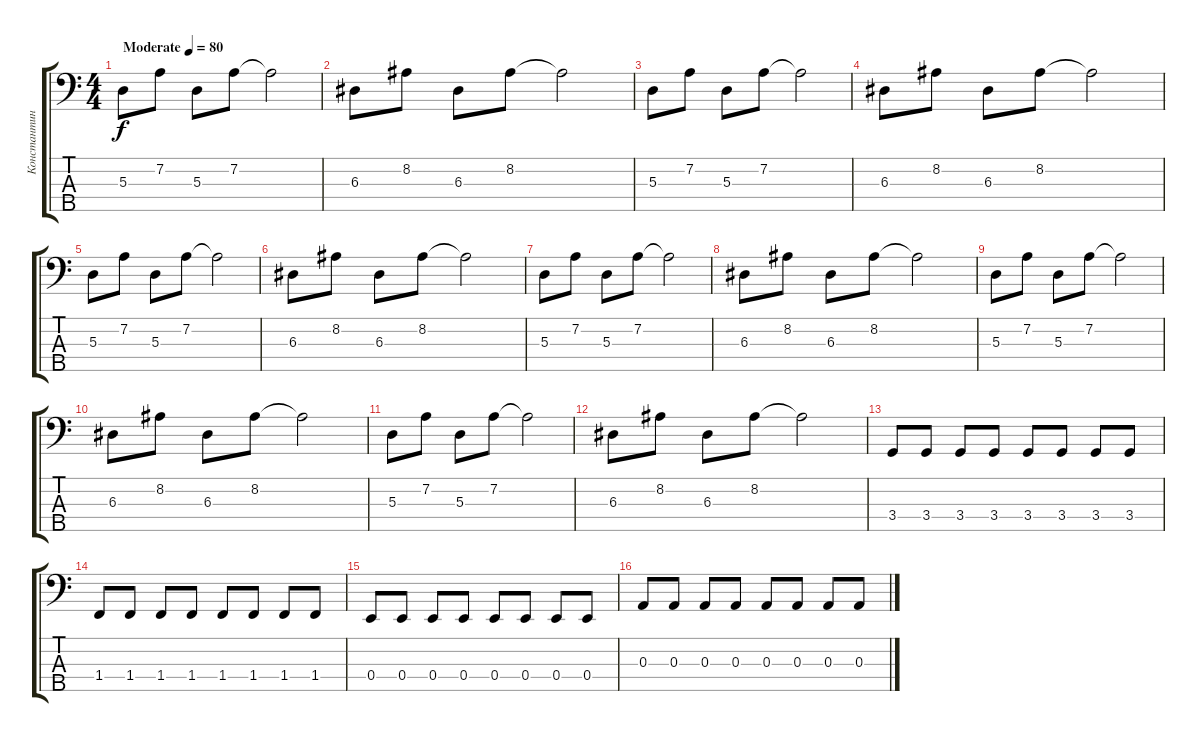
\track ("Константин Бекрев" "Константин") {instrument electricbasspick}
\staff {score tabs}
\tuning (G2 D2 A1 E1 B0) {hide}
\ts (4 4)
\tempo (80 "Moderate")
\clef f4
\ks c
5.3.8{dy f instrument electricbasspick} 7.2.8 5.3.8 7.2.8 7.2{t}.2 |
6.3.8 8.2.8 6.3.8 8.2.8 8.2{t}.2 |
5.3.8 7.2.8 5.3.8 7.2.8 7.2{t}.2 |
6.3.8 8.2.8 6.3.8 8.2.8 8.2{t}.2 |
5.3.8 7.2.8 5.3.8 7.2.8 7.2{t}.2 |
6.3.8 8.2.8 6.3.8 8.2.8 8.2{t}.2 |
5.3.8 7.2.8 5.3.8 7.2.8 7.2{t}.2 |
6.3.8 8.2.8 6.3.8 8.2.8 8.2{t}.2 |
5.3.8 7.2.8 5.3.8 7.2.8 7.2{t}.2 |
6.3.8 8.2.8 6.3.8 8.2.8 8.2{t}.2 |
5.3.8 7.2.8 5.3.8 7.2.8 7.2{t}.2 |
6.3.8 8.2.8 6.3.8 8.2.8 8.2{t}.2 |
3.4.8 3.4.8 3.4.8 3.4.8 3.4.8 3.4.8 3.4.8 3.4.8 |
1.4.8 1.4.8 1.4.8 1.4.8 1.4.8 1.4.8 1.4.8 1.4.8 |
0.4.8 0.4.8 0.4.8 0.4.8 0.4.8 0.4.8 0.4.8 0.4.8 |
0.3.8 0.3.8 0.3.8 0.3.8 0.3.8 0.3.8 0.3.8 0.3.8
